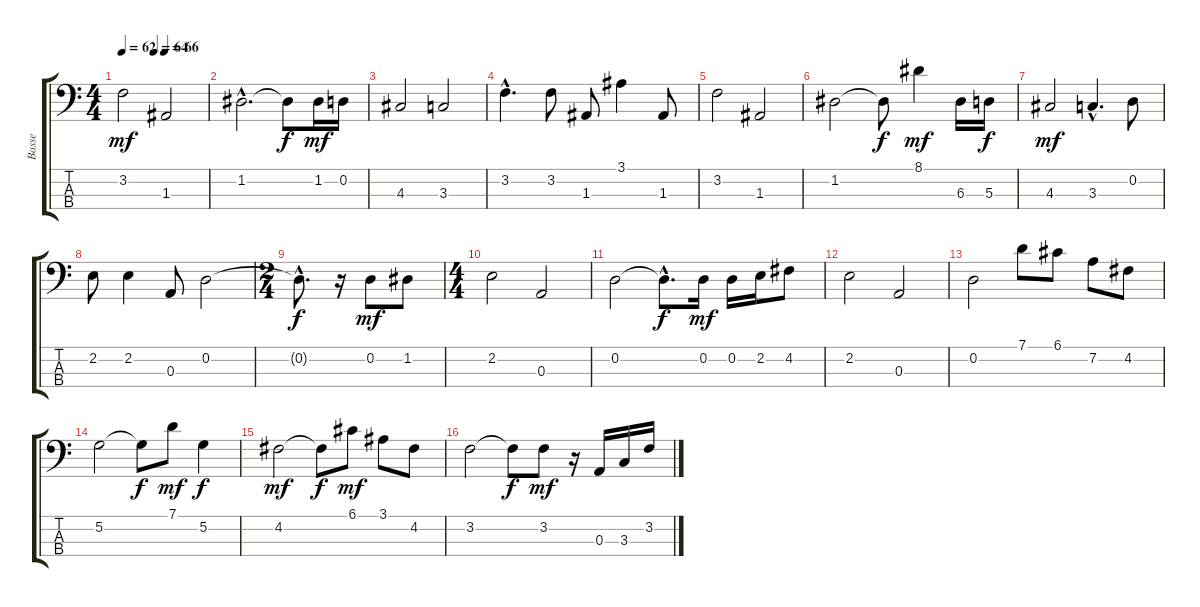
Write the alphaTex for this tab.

\track ("Basse" "Basse") {instrument fretlessbass}
\staff {score tabs}
\tuning (G2 D2 A1 E1) {hide}
\ts (4 4)
\tempo 62
\tempo (64 0.375)
\tempo (66 0.5)
\clef f4
\ks c
3.2.2{dy mf} 1.3.2 |
1.2{hac}.2{d} 1.2{t}.8{dy f} 1.2.16{dy mf} 0.2.16 |
4.3.2 3.3.2 |
3.2{hac}.4{d} 3.2.8 1.3.8 3.1.4 1.3.8 |
3.2.2 1.3.2 |
1.2.2 1.2{t}.8{dy f} 8.1.4{dy mf} 6.3.16 5.3.16{dy f} |
4.3.2{dy mf} 3.3{hac}.4{d} 0.2.8 |
2.2.8 2.2.4 0.3.8 0.2.2 |
\ts (2 4)
0.2{hac t}.8{d dy f} r.16 0.2.8{dy mf} 1.2.8 |
\ts (4 4)
2.2.2 0.3.2 |
0.2.2 0.2{hac t}.8{d dy f} 0.2.16{dy mf} 0.2.16 2.2.16 4.2.8 |
2.2.2 0.3.2 |
0.2.2 7.1.8 6.1.8 7.2.8 4.2.8 |
5.2.2 5.2{t}.8{dy f} 7.1.8{dy mf} 5.2.4{dy f} |
4.2.2{dy mf} 4.2{t}.8{dy f} 6.1.8{dy mf} 3.1.8 4.2.8 |
3.2.2 3.2{t}.8{dy f} 3.2.8{dy mf} r.16 0.3.16 3.3.16 3.2.16
